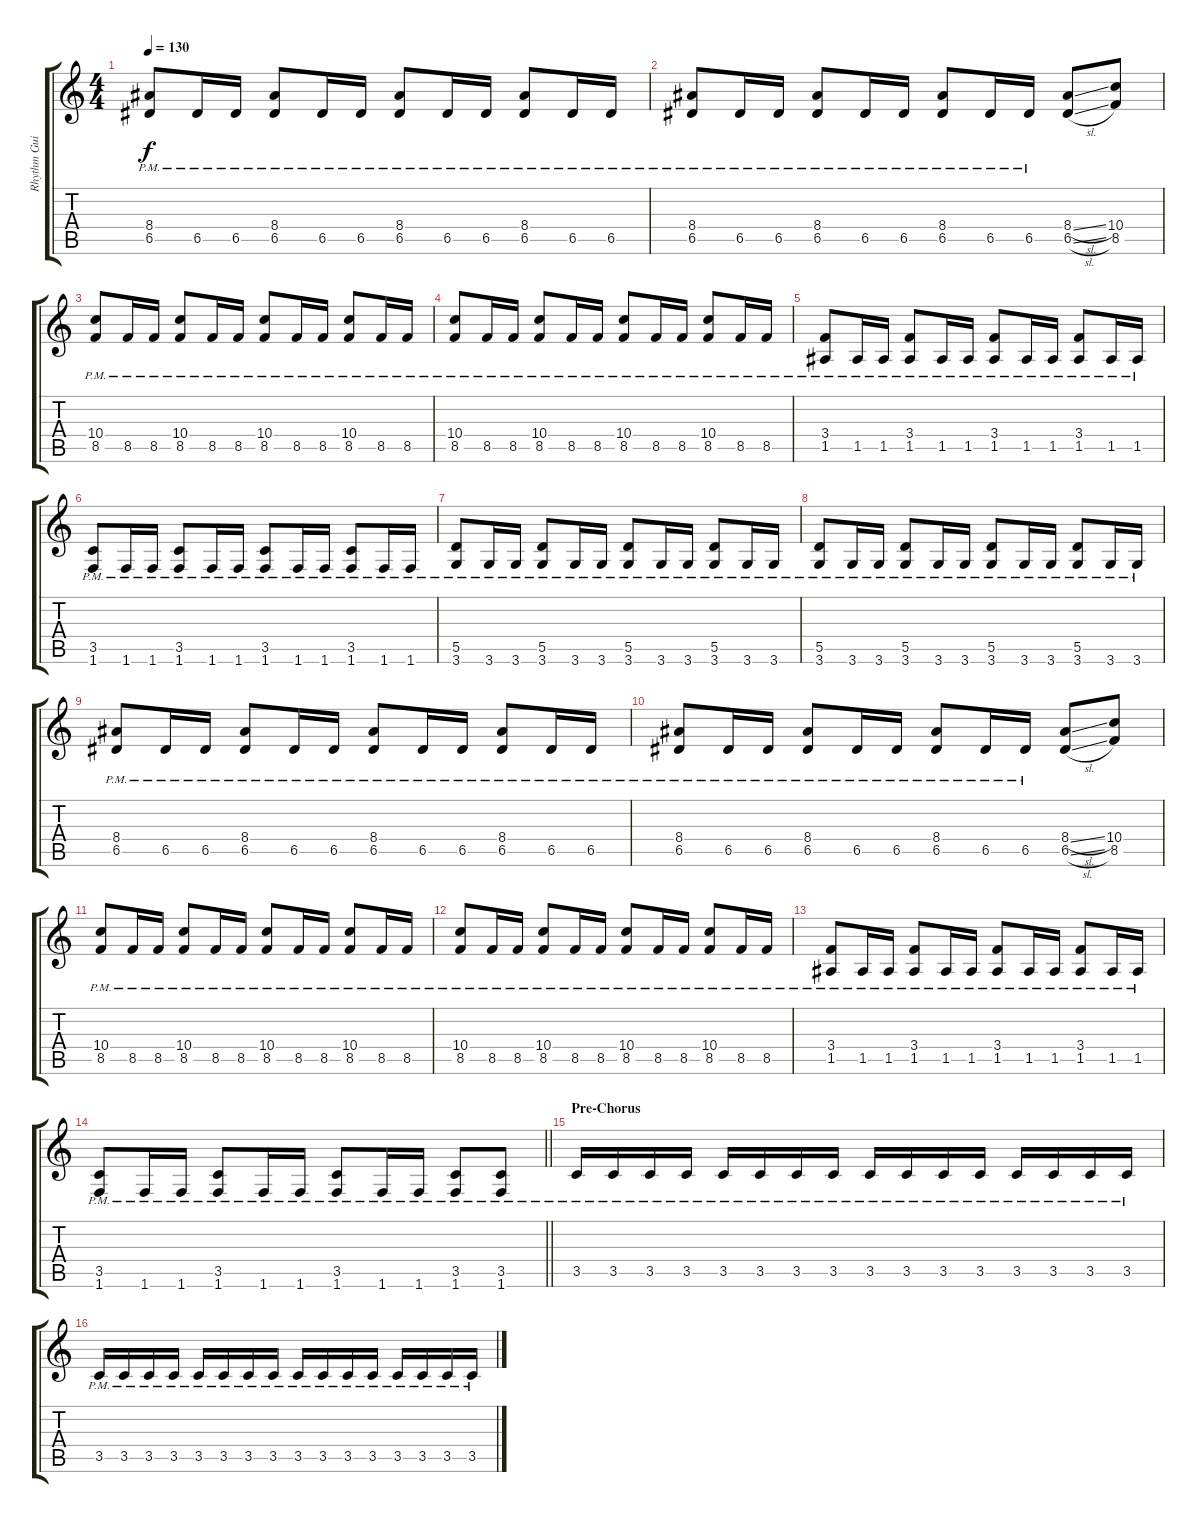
\track ("Rhythm Guitar" "Rhythm Gui") {instrument distortionguitar}
\staff {score tabs}
\tuning (E4 B3 G3 D3 A2 E2) {hide}
\ts (4 4)
\tempo 130
\clef g2
\ks c
(8.4{pm} 6.5{pm}).8{dy f} 6.5{pm}.16 6.5{pm}.16 (8.4{pm} 6.5{pm}).8 6.5{pm}.16 6.5{pm}.16 (8.4{pm} 6.5{pm}).8 6.5{pm}.16 6.5{pm}.16 (8.4{pm} 6.5{pm}).8 6.5{pm}.16 6.5{pm}.16 |
(8.4{pm} 6.5{pm}).8 6.5{pm}.16 6.5{pm}.16 (8.4{pm} 6.5{pm}).8 6.5{pm}.16 6.5{pm}.16 (8.4{pm} 6.5{pm}).8 6.5{pm}.16 6.5{pm}.16 (8.4{sl} 6.5{sl}).8 (10.4 8.5).8 |
(10.4{pm} 8.5{pm}).8 8.5{pm}.16 8.5{pm}.16 (10.4{pm} 8.5{pm}).8 8.5{pm}.16 8.5{pm}.16 (10.4{pm} 8.5{pm}).8 8.5{pm}.16 8.5{pm}.16 (10.4{pm} 8.5{pm}).8 8.5{pm}.16 8.5{pm}.16 |
(10.4{pm} 8.5{pm}).8 8.5{pm}.16 8.5{pm}.16 (10.4{pm} 8.5{pm}).8 8.5{pm}.16 8.5{pm}.16 (10.4{pm} 8.5{pm}).8 8.5{pm}.16 8.5{pm}.16 (10.4{pm} 8.5{pm}).8 8.5{pm}.16 8.5{pm}.16 |
(3.4{pm} 1.5{pm}).8 1.5{pm}.16 1.5{pm}.16 (3.4{pm} 1.5{pm}).8 1.5{pm}.16 1.5{pm}.16 (3.4{pm} 1.5{pm}).8 1.5{pm}.16 1.5{pm}.16 (3.4{pm} 1.5{pm}).8 1.5{pm}.16 1.5{pm}.16 |
(3.5{pm} 1.6{pm}).8 1.6{pm}.16 1.6{pm}.16 (3.5{pm} 1.6{pm}).8 1.6{pm}.16 1.6{pm}.16 (3.5{pm} 1.6{pm}).8 1.6{pm}.16 1.6{pm}.16 (3.5{pm} 1.6{pm}).8 1.6{pm}.16 1.6{pm}.16 |
(5.5{pm} 3.6{pm}).8 3.6{pm}.16 3.6{pm}.16 (5.5{pm} 3.6{pm}).8 3.6{pm}.16 3.6{pm}.16 (5.5{pm} 3.6{pm}).8 3.6{pm}.16 3.6{pm}.16 (5.5{pm} 3.6{pm}).8 3.6{pm}.16 3.6{pm}.16 |
(5.5{pm} 3.6{pm}).8 3.6{pm}.16 3.6{pm}.16 (5.5{pm} 3.6{pm}).8 3.6{pm}.16 3.6{pm}.16 (5.5{pm} 3.6{pm}).8 3.6{pm}.16 3.6{pm}.16 (5.5{pm} 3.6{pm}).8 3.6{pm}.16 3.6{pm}.16 |
(8.4{pm} 6.5{pm}).8 6.5{pm}.16 6.5{pm}.16 (8.4{pm} 6.5{pm}).8 6.5{pm}.16 6.5{pm}.16 (8.4{pm} 6.5{pm}).8 6.5{pm}.16 6.5{pm}.16 (8.4{pm} 6.5{pm}).8 6.5{pm}.16 6.5{pm}.16 |
(8.4{pm} 6.5{pm}).8 6.5{pm}.16 6.5{pm}.16 (8.4{pm} 6.5{pm}).8 6.5{pm}.16 6.5{pm}.16 (8.4{pm} 6.5{pm}).8 6.5{pm}.16 6.5{pm}.16 (8.4{sl} 6.5{sl}).8 (10.4 8.5).8 |
(10.4{pm} 8.5{pm}).8 8.5{pm}.16 8.5{pm}.16 (10.4{pm} 8.5{pm}).8 8.5{pm}.16 8.5{pm}.16 (10.4{pm} 8.5{pm}).8 8.5{pm}.16 8.5{pm}.16 (10.4{pm} 8.5{pm}).8 8.5{pm}.16 8.5{pm}.16 |
(10.4{pm} 8.5{pm}).8 8.5{pm}.16 8.5{pm}.16 (10.4{pm} 8.5{pm}).8 8.5{pm}.16 8.5{pm}.16 (10.4{pm} 8.5{pm}).8 8.5{pm}.16 8.5{pm}.16 (10.4{pm} 8.5{pm}).8 8.5{pm}.16 8.5{pm}.16 |
(3.4{pm} 1.5{pm}).8 1.5{pm}.16 1.5{pm}.16 (3.4{pm} 1.5{pm}).8 1.5{pm}.16 1.5{pm}.16 (3.4{pm} 1.5{pm}).8 1.5{pm}.16 1.5{pm}.16 (3.4{pm} 1.5{pm}).8 1.5{pm}.16 1.5{pm}.16 |
\barLineRight lightlight
(3.5{pm} 1.6{pm}).8 1.6{pm}.16 1.6{pm}.16 (3.5{pm} 1.6{pm}).8 1.6{pm}.16 1.6{pm}.16 (3.5{pm} 1.6{pm}).8 1.6{pm}.16 1.6{pm}.16 (3.5{pm} 1.6{pm}).8 (3.5 1.6{pm}).8 |
\section ("" "Pre-Chorus")
3.5{pm}.16 3.5{pm}.16 3.5{pm}.16 3.5{pm}.16 3.5{pm}.16 3.5{pm}.16 3.5{pm}.16 3.5{pm}.16 3.5{pm}.16 3.5{pm}.16 3.5{pm}.16 3.5{pm}.16 3.5{pm}.16 3.5{pm}.16 3.5{pm}.16 3.5{pm}.16 |
3.5{pm}.16 3.5{pm}.16 3.5{pm}.16 3.5{pm}.16 3.5{pm}.16 3.5{pm}.16 3.5{pm}.16 3.5{pm}.16 3.5{pm}.16 3.5{pm}.16 3.5{pm}.16 3.5{pm}.16 3.5{pm}.16 3.5{pm}.16 3.5{pm}.16 3.5{pm}.16
